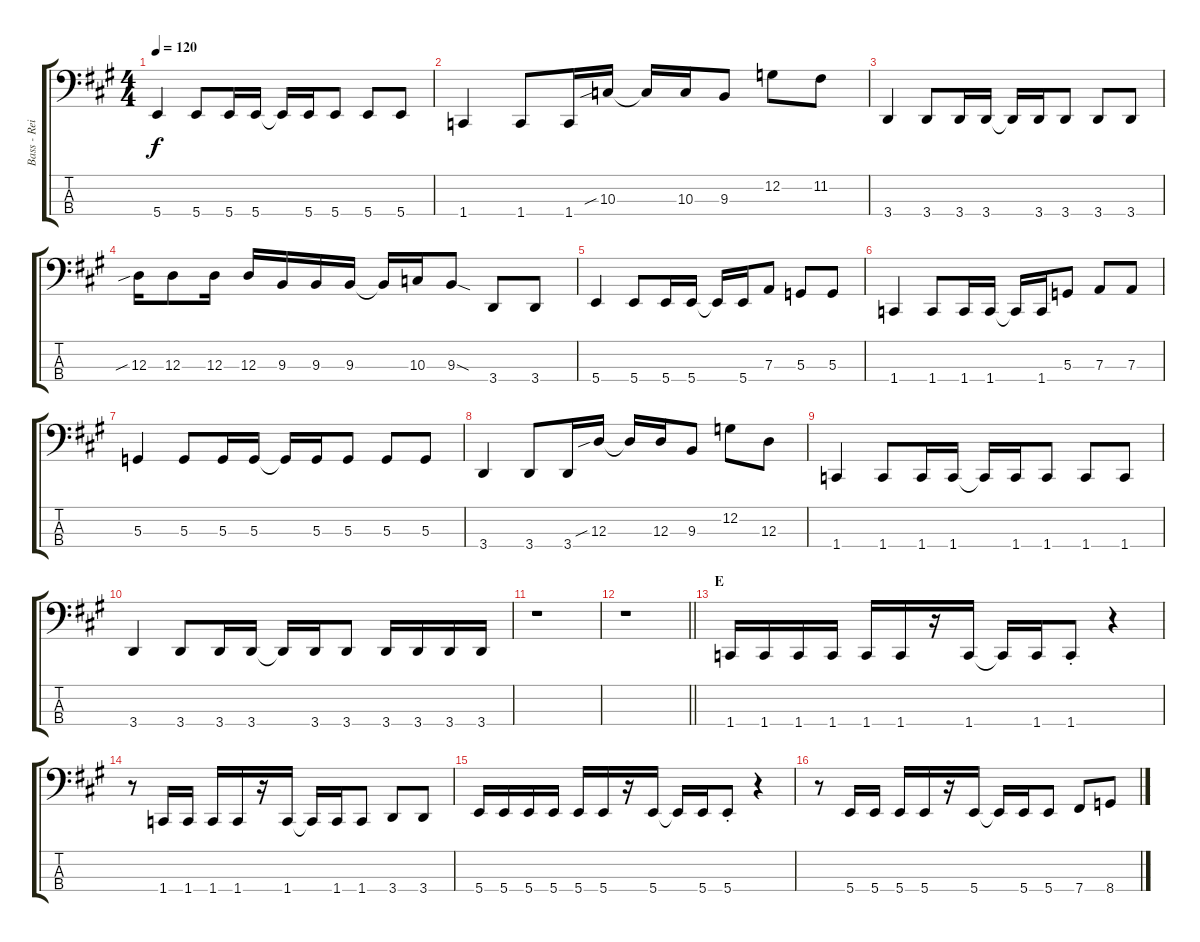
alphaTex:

\track ("Bass - Reita" "Bass - Rei") {instrument electricbasspick}
\staff {score tabs}
\tuning (C2 G1 D1 B0) {hide}
\ts (4 4)
\tempo 120
\clef f4
\ks a
5.4.4{dy f} 5.4.8 5.4.16 5.4.16 5.4{t}.16 5.4.16 5.4.8 5.4.8 5.4.8 |
1.4.4 1.4.8 1.4.16 10.3{sib}.16 10.3{t}.16 10.3.16 9.3.8 12.2.8 11.2.8 |
3.4.4 3.4.8 3.4.16 3.4.16 3.4{t}.16 3.4.16 3.4.8 3.4.8 3.4.8 |
12.3{sib}.16 12.3.8 12.3.16 12.3.16 9.3.16 9.3.16 9.3.16 9.3{t}.16 10.3.16 9.3{sod}.8 3.4.8 3.4.8 |
5.4.4 5.4.8 5.4.16 5.4.16 5.4{t}.16 5.4.16 7.3.8 5.3.8 5.3.8 |
1.4.4 1.4.8 1.4.16 1.4.16 1.4{t}.16 1.4.16 5.3.8 7.3.8 7.3.8 |
5.3.4 5.3.8 5.3.16 5.3.16 5.3{t}.16 5.3.16 5.3.8 5.3.8 5.3.8 |
3.4.4 3.4.8 3.4.16 12.3{sib}.16 12.3{t}.16 12.3.16 9.3.8 12.2.8 12.3.8 |
1.4.4 1.4.8 1.4.16 1.4.16 1.4{t}.16 1.4.16 1.4.8 1.4.8 1.4.8 |
3.4.4 3.4.8 3.4.16 3.4.16 3.4{t}.16 3.4.16 3.4.8 3.4.16 3.4.16 3.4.16 3.4.16 |
r.1 |
\barLineRight lightlight
r.1 |
\section ("" "E")
1.4.16 1.4.16 1.4.16 1.4.16 1.4.16 1.4.16 r.16 1.4.16 1.4{t}.16 1.4.16 1.4{st}.8 r.4 |
r.8 1.4.16 1.4.16 1.4.16 1.4.16 r.16 1.4.16 1.4{t}.16 1.4.16 1.4.8 3.4.8 3.4.8 |
5.4.16 5.4.16 5.4.16 5.4.16 5.4.16 5.4.16 r.16 5.4.16 5.4{t}.16 5.4.16 5.4{st}.8 r.4 |
r.8 5.4.16 5.4.16 5.4.16 5.4.16 r.16 5.4.16 5.4{t}.16 5.4.16 5.4.8 7.4.8 8.4.8
